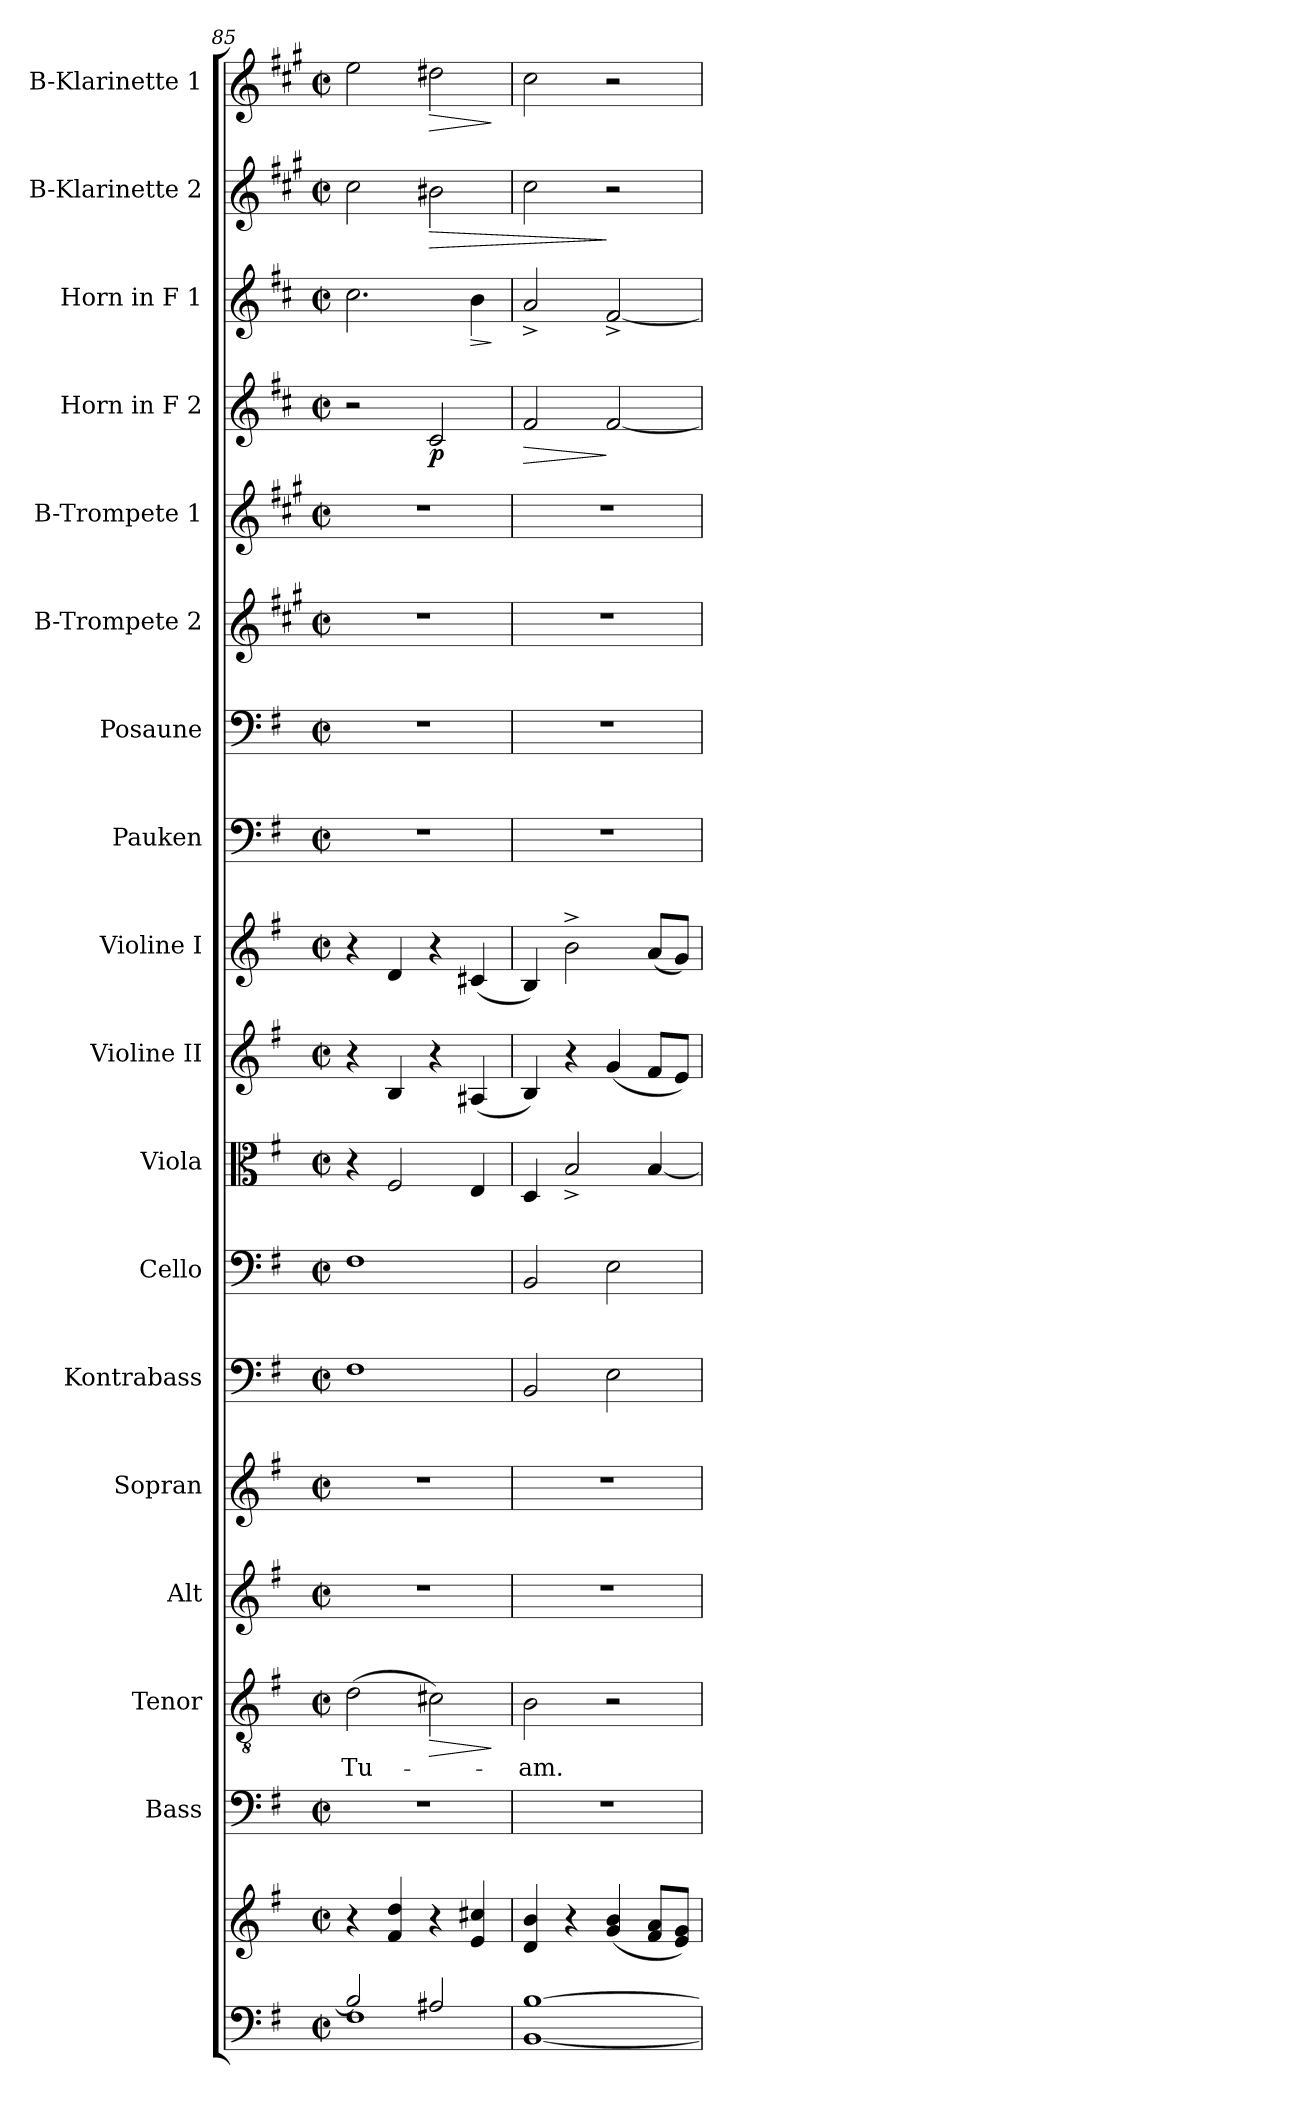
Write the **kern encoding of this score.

**kern	**kern	**kern	**kern	**text	**dynam	**kern	**kern	**kern	**kern	**kern	**kern	**kern	**kern	**kern	**kern	**kern	**kern	**dynam	**kern	**dynam	**kern	**dynam	**kern	**dynam
*part18	*part18	*part17	*part16	*part16	*part16	*part15	*part14	*part13	*part12	*part11	*part10	*part9	*part8	*part7	*part6	*part5	*part4	*part4	*part3	*part3	*part2	*part2	*part1	*part1
*staff19	*staff18	*staff17	*staff16	*staff16	*staff16	*staff15	*staff14	*staff13	*staff12	*staff11	*staff10	*staff9	*staff8	*staff7	*staff6	*staff5	*staff4	*staff4	*staff3	*staff3	*staff2	*staff2	*staff1	*staff1
*	*	*I"Bass	*I"Tenor	*	*	*I"Alt	*I"Sopran	*I"Kontrabass	*I"Cello	*I"Viola	*I"Violine II	*I"Violine I	*I"Pauken	*I"Posaune	*I"B-Trompete 2	*I"B-Trompete 1	*I"Horn in F 2	*	*I"Horn in F 1	*	*I"B-Klarinette 2	*	*I"B-Klarinette 1	*
*	*	*I'B.	*I'T.	*	*	*I'A.	*I'S.	*I'Kb.	*	*I'Vla.	*I'Vl. II	*I'Vl. I	*I'Pk.	*I'Pos.	*I'B Trp. 2	*I'B Trp. 1	*	*	*	*	*I'B Kl. 2	*	*I'B Kl. 1	*
*clefF4	*clefG2	*clefF4	*clefGv2	*	*	*clefG2	*clefG2	*clefF4	*clefF4	*clefC3	*clefG2	*clefG2	*clefF4	*clefF4	*clefG2	*clefG2	*clefG2	*	*clefG2	*	*clefG2	*	*clefG2	*
*	*	*	*	*	*	*	*	*ITrd7c12	*	*	*	*	*	*	*ITrd1c2	*ITrd1c2	*ITrd4c7	*	*ITrd4c7	*	*ITrd1c2	*	*ITrd1c2	*
*k[f#]	*k[f#]	*k[f#]	*k[f#]	*	*	*k[f#]	*k[f#]	*k[f#]	*k[f#]	*k[f#]	*k[f#]	*k[f#]	*k[f#]	*k[f#]	*k[f#]	*k[f#]	*k[f#]	*	*k[f#]	*	*k[f#]	*	*k[f#]	*
*G:	*G:	*G:	*G:	*	*	*G:	*G:	*G:	*G:	*G:	*G:	*G:	*G:	*G:	*G:	*G:	*G:	*	*G:	*	*G:	*	*G:	*
*M2/2	*M2/2	*M2/2	*M2/2	*	*	*M2/2	*M2/2	*M2/2	*M2/2	*M2/2	*M2/2	*M2/2	*M2/2	*M2/2	*M2/2	*M2/2	*M2/2	*	*M2/2	*	*M2/2	*	*M2/2	*
*met(c|)	*met(c|)	*met(c|)	*met(c|)	*	*	*met(c|)	*met(c|)	*met(c|)	*met(c|)	*met(c|)	*met(c|)	*met(c|)	*met(c|)	*met(c|)	*met(c|)	*met(c|)	*met(c|)	*	*met(c|)	*	*met(c|)	*	*met(c|)	*
=85	=85	=85	=85	=85	=85	=85	=85	=85	=85	=85	=85	=85	=85	=85	=85	=85	=85	=85	=85	=85	=85	=85	=85	=85
*^	*	*	*	*	*	*	*	*	*	*	*	*	*	*	*	*	*	*	*	*	*	*	*	*
!	!	!	!	!	!LO:LY:b	!	!	!	!	!	!	!	!	!	!	!	!	!	!	!	!	!	!	!	!
2B/]	1F#	4r	1r	(>2d\	Tu-	.	1r	1r	1FF#	1F#	4r	4r	4r	1r	1r	1r	1r	2r	.	2.f#\	.	2b\	.	2dd\	.
.	.	4f#/ 4dd/	.	.	.	.	.	.	.	.	2F#/	4B/	4d/	.	.	.	.	.	.	.	.	.	.	.	.
!	!	!	!	!	!	!LO:HP:b	!	!	!	!	!	!	!	!	!	!	!	!	!LO:DY:b	!	!	!	!LO:HP:b	!	!LO:HP:b
2A#X/	.	4r	.	2c#X\)	.	>	.	.	.	.	.	4r	4r	.	.	.	.	2F#/	p	.	.	2a#X\	>	2cc#X\	>
!	!	!	!	!	!	!	!	!	!	!	!	!	!	!	!	!	!	!	!	!	!LO:HP:b	!	!	!	!
.	.	4e/ 4cc#X/	.	.	.	.	.	.	.	.	4E/	(<4A#X/	(<4c#X/	.	.	.	.	.	.	4e\	>	.	.	.	.
*v	*v	*	*	*	*	*	*	*	*	*	*	*	*	*	*	*	*	*	*	*	*	*	*	*	*
.	.	.	.	.	]	.	.	.	.	.	.	.	.	.	.	.	.	.	.	]	.	.	.	]
=86	=86	=86	=86	=86	=86	=86	=86	=86	=86	=86	=86	=86	=86	=86	=86	=86	=86	=86	=86	=86	=86	=86	=86	=86
*^	*	*	*	*	*	*	*	*	*	*	*	*	*	*	*	*	*	*	*	*	*	*	*	*
!	!	!	!	!	!LO:LY:b	!	!	!	!	!	!	!	!	!	!	!	!	!	!LO:HP:b	!	!	!	!	!	!
[>1B	[<1BB	4d/ 4b/	1r	2B\	-am.	.	1r	1r	2BBB/	2BB/	4D/	4B/)	4B/)	1r	1r	1r	1r	2B/	>	2d^</	.	2b\	.	2b\	.
.	.	4r	.	.	.	.	.	.	.	.	2B^</	4r	2b^>\	.	.	.	.	.	.	.	.	.	.	.	.
.	.	(<4g/ 4b/	.	2r	.	.	.	.	2EE\	2E\	.	(<4g/	.	.	.	.	.	[2B/	]	[2B^</	.	2r	]	2r	.
.	.	8f#/ 8a/L	.	.	.	.	.	.	.	.	[4B/	8f#/L	(<8a/L	.	.	.	.	.	.	.	.	.	.	.	.
.	.	8e/ 8g/J)	.	.	.	.	.	.	.	.	.	8e/J)	8g/J)	.	.	.	.	.	.	.	.	.	.	.	.
*v	*v	*	*	*	*	*	*	*	*	*	*	*	*	*	*	*	*	*	*	*	*	*	*	*	*
=	=	=	=	=	=	=	=	=	=	=	=	=	=	=	=	=	=	=	=	=	=	=	=	=
*-	*-	*-	*-	*-	*-	*-	*-	*-	*-	*-	*-	*-	*-	*-	*-	*-	*-	*-	*-	*-	*-	*-	*-	*-
